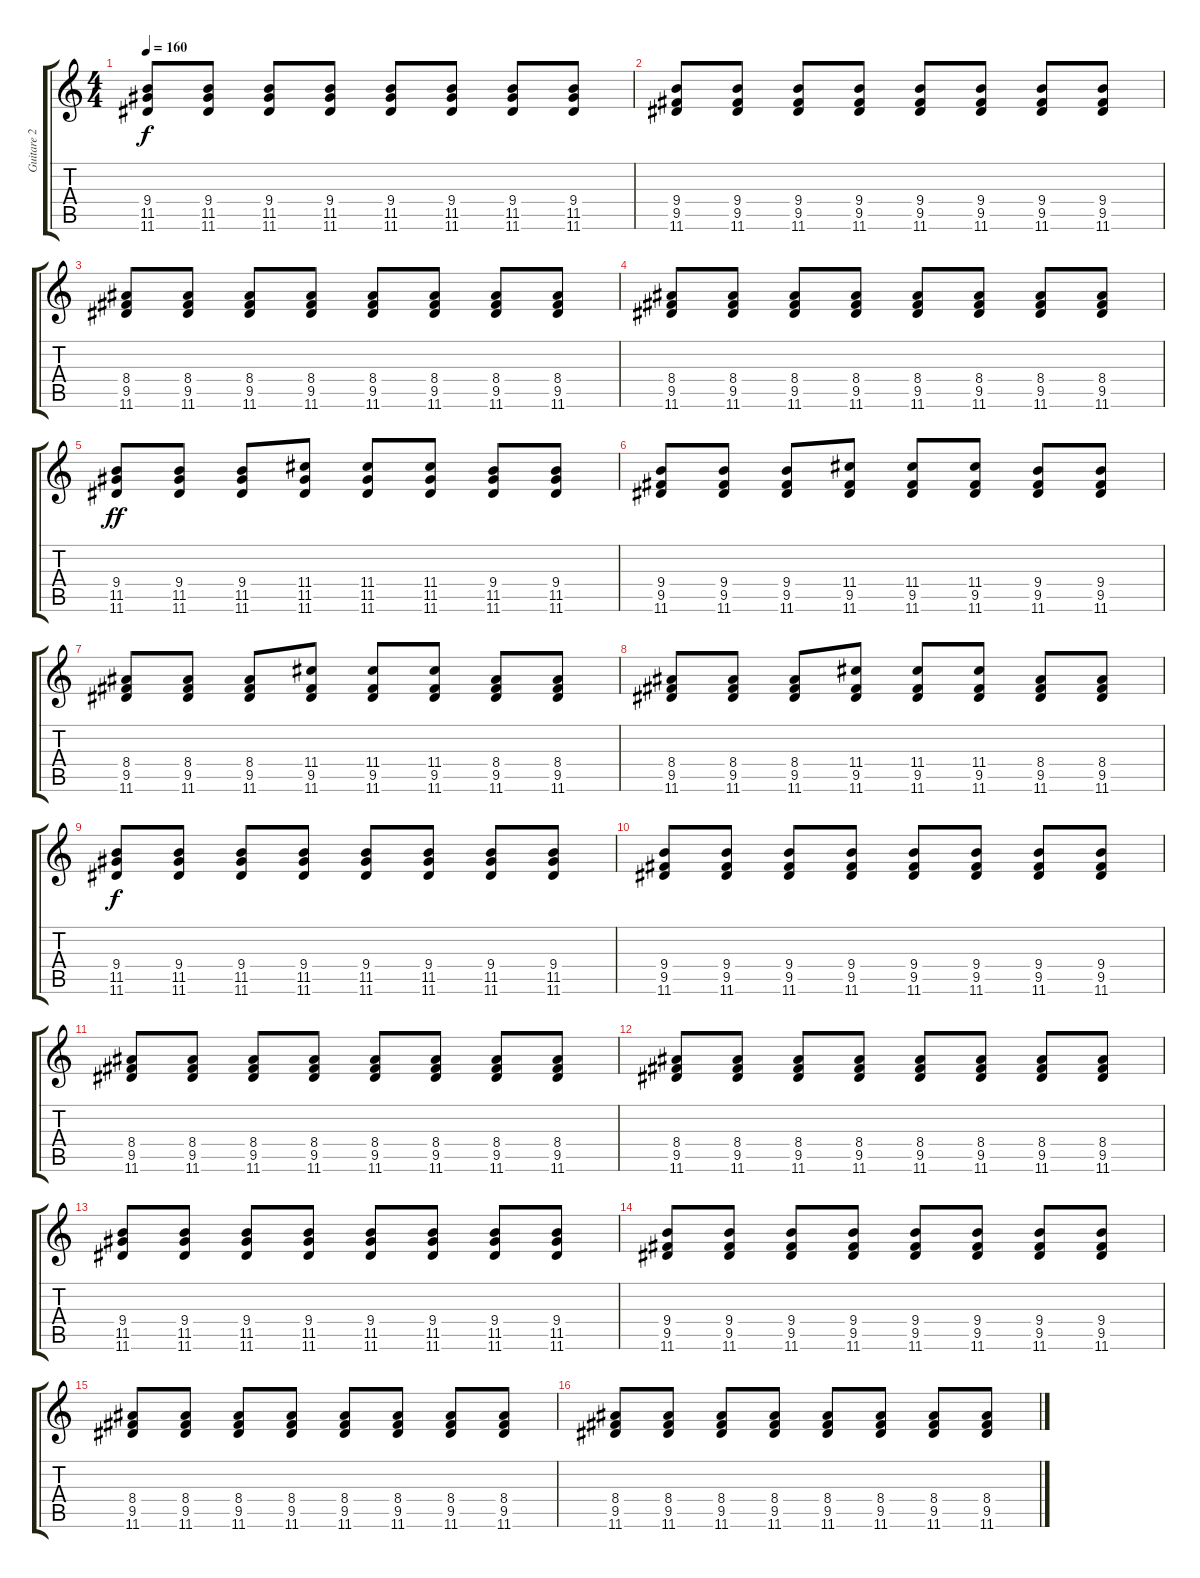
\track ("Guitare 2" "Guitare 2") {instrument electricguitarclean}
\staff {score tabs}
\tuning (E4 B3 G3 D3 A2 E2) {hide}
\ts (4 4)
\tempo 160
\clef g2
\ks c
(9.4 11.5 11.6).8{dy f volume 11 instrument distortionguitar} (9.4 11.5 11.6).8 (9.4 11.5 11.6).8 (9.4 11.5 11.6).8 (9.4 11.5 11.6).8 (9.4 11.5 11.6).8 (9.4 11.5 11.6).8 (9.4 11.5 11.6).8 |
(9.4 9.5 11.6).8 (9.4 9.5 11.6).8 (9.4 9.5 11.6).8 (9.4 9.5 11.6).8 (9.4 9.5 11.6).8 (9.4 9.5 11.6).8 (9.4 9.5 11.6).8 (9.4 9.5 11.6).8 |
(8.4 9.5 11.6).8 (8.4 9.5 11.6).8 (8.4 9.5 11.6).8 (8.4 9.5 11.6).8 (8.4 9.5 11.6).8 (8.4 9.5 11.6).8 (8.4 9.5 11.6).8 (8.4 9.5 11.6).8 |
(8.4 9.5 11.6).8 (8.4 9.5 11.6).8 (8.4 9.5 11.6).8 (8.4 9.5 11.6).8 (8.4 9.5 11.6).8 (8.4 9.5 11.6).8 (8.4 9.5 11.6).8 (8.4 9.5 11.6).8 |
(9.4 11.5 11.6).8{dy ff volume 11 instrument distortionguitar} (9.4 11.5 11.6).8 (9.4 11.5 11.6).8 (11.4 11.5 11.6).8 (11.4 11.5 11.6).8 (11.4 11.5 11.6).8 (9.4 11.5 11.6).8 (9.4 11.5 11.6).8 |
(9.4 9.5 11.6).8 (9.4 9.5 11.6).8 (9.4 9.5 11.6).8 (11.4 9.5 11.6).8 (11.4 9.5 11.6).8 (11.4 9.5 11.6).8 (9.4 9.5 11.6).8 (9.4 9.5 11.6).8 |
(8.4 9.5 11.6).8 (8.4 9.5 11.6).8 (8.4 9.5 11.6).8 (11.4 9.5 11.6).8 (11.4 9.5 11.6).8 (11.4 9.5 11.6).8 (8.4 9.5 11.6).8 (8.4 9.5 11.6).8 |
(8.4 9.5 11.6).8 (8.4 9.5 11.6).8 (8.4 9.5 11.6).8 (11.4 9.5 11.6).8 (11.4 9.5 11.6).8 (11.4 9.5 11.6).8 (8.4 9.5 11.6).8 (8.4 9.5 11.6).8 |
(9.4 11.5 11.6).8{dy f volume 11 instrument distortionguitar} (9.4 11.5 11.6).8 (9.4 11.5 11.6).8 (9.4 11.5 11.6).8 (9.4 11.5 11.6).8 (9.4 11.5 11.6).8 (9.4 11.5 11.6).8 (9.4 11.5 11.6).8 |
(9.4 9.5 11.6).8 (9.4 9.5 11.6).8 (9.4 9.5 11.6).8 (9.4 9.5 11.6).8 (9.4 9.5 11.6).8 (9.4 9.5 11.6).8 (9.4 9.5 11.6).8 (9.4 9.5 11.6).8 |
(8.4 9.5 11.6).8 (8.4 9.5 11.6).8 (8.4 9.5 11.6).8 (8.4 9.5 11.6).8 (8.4 9.5 11.6).8 (8.4 9.5 11.6).8 (8.4 9.5 11.6).8 (8.4 9.5 11.6).8 |
(8.4 9.5 11.6).8 (8.4 9.5 11.6).8 (8.4 9.5 11.6).8 (8.4 9.5 11.6).8 (8.4 9.5 11.6).8 (8.4 9.5 11.6).8 (8.4 9.5 11.6).8 (8.4 9.5 11.6).8 |
(9.4 11.5 11.6).8{volume 11 instrument distortionguitar} (9.4 11.5 11.6).8 (9.4 11.5 11.6).8 (9.4 11.5 11.6).8 (9.4 11.5 11.6).8 (9.4 11.5 11.6).8 (9.4 11.5 11.6).8 (9.4 11.5 11.6).8 |
(9.4 9.5 11.6).8 (9.4 9.5 11.6).8 (9.4 9.5 11.6).8 (9.4 9.5 11.6).8 (9.4 9.5 11.6).8 (9.4 9.5 11.6).8 (9.4 9.5 11.6).8 (9.4 9.5 11.6).8 |
(8.4 9.5 11.6).8 (8.4 9.5 11.6).8 (8.4 9.5 11.6).8 (8.4 9.5 11.6).8 (8.4 9.5 11.6).8 (8.4 9.5 11.6).8 (8.4 9.5 11.6).8 (8.4 9.5 11.6).8 |
(8.4 9.5 11.6).8 (8.4 9.5 11.6).8 (8.4 9.5 11.6).8 (8.4 9.5 11.6).8 (8.4 9.5 11.6).8 (8.4 9.5 11.6).8 (8.4 9.5 11.6).8 (8.4 9.5 11.6).8
